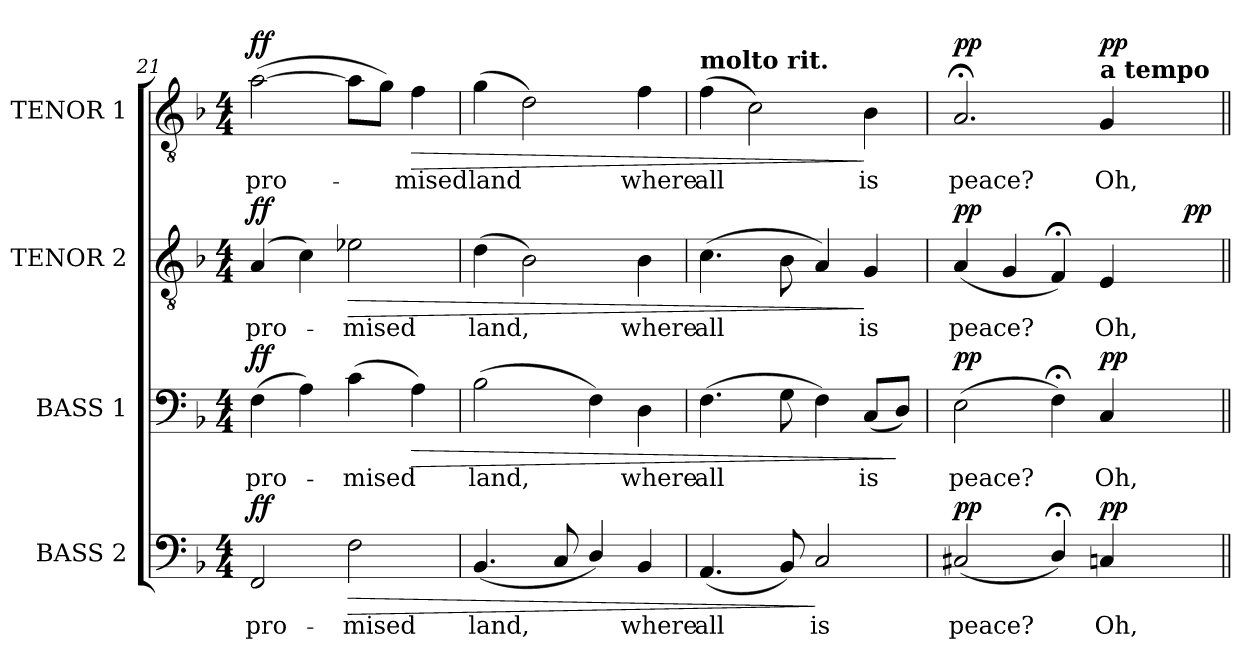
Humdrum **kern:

**kern	**text	**dynam	**kern	**text	**dynam	**kern	**text	**dynam	**kern	**text	**dynam
*part4	*part4	*part4	*part3	*part3	*part3	*part2	*part2	*part2	*part1	*part1	*part1
*staff4	*staff4	*staff4	*staff3	*staff3	*staff3	*staff2	*staff2	*staff2	*staff1	*staff1	*staff1
*I"BASS 2	*	*	*I"BASS 1	*	*	*I"TENOR 2	*	*	*I"TENOR 1	*	*
*I'B. 2	*	*	*I'B. 1	*	*	*I'T. 2	*	*	*I'T. 1	*	*
*clefF4	*	*	*clefF4	*	*	*clefGv2	*	*	*clefGv2	*	*
*	*	*	*	*	*	*ITrd7c12	*	*	*ITrd7c12	*	*
*k[b-]	*	*	*k[b-]	*	*	*k[b-]	*	*	*k[b-]	*	*
*F:	*	*	*F:	*	*	*F:	*	*	*F:	*	*
*M4/4	*	*	*M4/4	*	*	*M4/4	*	*	*M4/4	*	*
=21	=21	=21	=21	=21	=21	=21	=21	=21	=21	=21	=21
!	!LO:LY:b:color=#000000	!	!	!	!	!	!	!	!	!	!
!	!	!	!	!LO:LY:b:color=#000000	!	!	!	!	!	!	!
!	!	!	!	!	!	!	!LO:LY:b:color=#000000	!	!	!	!
!	!	!	!	!	!	!	!	!	!	!LO:LY:b:color=#000000	!
2FFi/	pro-	ff	(4Fi\	pro-	ff	(4AAi/	pro-	ff	([2Ai\	pro-	ff
.	.	.	4Ai\)	.	.	4Ci\)	.	.	.	.	.
!	!LO:LY:b:color=#000000	!LO:HP:b	!	!	!	!	!	!	!	!	!
!	!	!	!	!LO:LY:b:color=#000000	!	!	!	!	!	!	!
!	!	!	!	!	!	!	!LO:LY:b:color=#000000	!LO:HP:b	!	!	!
2Fi\	-mised	>	(4ci\	-mised	.	2E-Xi\	-mised	>	8Ai\L]	.	.
.	.	.	.	.	.	.	.	.	8Gi\J)	.	.
!	!	!	!	!	!LO:HP:b	!	!	!	!	!	!
!	!	!	!	!	!	!	!	!	!	!LO:LY:b:color=#000000	!LO:HP:b
.	.	.	4Ai\)	.	>	.	.	.	4Fi\	-mised	>
=22	=22	=22	=22	=22	=22	=22	=22	=22	=22	=22	=22
!	!LO:LY:b:color=#000000	!	!	!	!	!	!	!	!	!	!
!	!	!	!	!LO:LY:b:color=#000000	!	!	!	!	!	!	!
!	!	!	!	!	!	!	!LO:LY:b:color=#000000	!	!	!	!
!	!	!	!	!	!	!	!	!	!	!LO:LY:b:color=#000000	!
(4.BB-i/	land,	.	(2B-i\	land,	.	(4Di\	land,	.	(4Gi\	land	.
.	.	.	.	.	.	2BB-i\)	.	.	2Di\)	.	.
8Ci/	.	.	.	.	.	.	.	.	.	.	.
4Di/)	.	.	4Fi\)	.	.	.	.	.	.	.	.
!	!LO:LY:b:color=#000000	!	!	!	!	!	!	!	!	!	!
!	!	!	!	!LO:LY:b:color=#000000	!	!	!	!	!	!	!
!	!	!	!	!	!	!	!LO:LY:b:color=#000000	!	!	!	!
!	!	!	!	!	!	!	!	!	!	!LO:LY:b:color=#000000	!
4BB-i/	where	.	4Di\	where	.	4BB-i\	where	.	4Fi\	where	.
!!LO:LB:g=z
=23	=23	=23	=23	=23	=23	=23	=23	=23	=23	=23	=23
!	!LO:LY:b:color=#000000	!	!	!	!	!	!	!	!	!	!
!	!	!	!	!LO:LY:b:color=#000000	!	!	!	!	!	!	!
!	!	!	!	!	!	!	!LO:LY:b:color=#000000	!	!	!	!
!	!	!	!	!	!	!	!	!	!LO:TX:a:B:t=molto rit.	!	!
!	!	!	!	!	!	!	!	!	!	!LO:LY:b:color=#000000	!
(4.AAi/	all	.	(4.Fi\	all	.	(4.Ci\	all	.	(4Fi\	all	.
.	.	.	.	.	.	.	.	.	2Ci\)	.	.
8BB-i/)	.	.	8Gi\	.	.	8BB-i\	.	.	.	.	.
!	!LO:LY:b:color=#000000	!	!	!	!	!	!	!	!	!	!
2Ci/	is	]	4Fi\)	.	.	4AAi/)	.	.	.	.	.
!	!	!	!	!LO:LY:b:color=#000000	!	!	!	!	!	!	!
!	!	!	!	!	!	!	!LO:LY:b:color=#000000	!	!	!	!
!	!	!	!	!	!	!	!	!	!	!LO:LY:b:color=#000000	!
.	.	.	(8Ci/L	is	.	4GGi/	is	]	4BB-i\	is	]
.	.	.	8Di/J)	.	]	.	.	.	.	.	.
=24	=24	=24	=24	=24	=24	=24	=24	=24	=24	=24	=24
!	!LO:LY:b:color=#000000	!	!	!	!	!	!	!	!	!	!
!	!	!	!	!LO:LY:b:color=#000000	!	!	!	!	!	!	!
!	!	!	!	!	!	!	!LO:LY:b:color=#000000	!	!	!	!
!	!	!	!	!	!	!	!	!	!	!LO:LY:b:color=#000000	!
*	*	*	*	*	*	*^	*	*	*	*	*
(2C#Xi/	peace?	pp	(2Ei\	peace?	pp	(4AAi/	2ryy	peace?	pp	2.AA;Zi/	peace?	pp
.	.	.	.	.	.	4GGi/	.	.	.	.	.	.
4D;i/)	.	.	4F;i\)	.	.	4FF;i/)	4ryy	.	.	.	.	.
!	!LO:LY:b:color=#000000	!	!	!	!	!	!	!	!	!	!	!
!	!	!	!	!LO:LY:b:color=#000000	!	!	!	!	!	!	!	!
!	!	!	!	!	!	!	!	!LO:LY:b:color=#000000	!	!	!	!
!	!	!	!	!	!	!	!	!	!	!LO:TX:a:B:t=a tempo	!	!
!	!	!	!	!	!	!	!	!	!	!	!LO:LY:b:color=#000000	!
4Cni/	Oh,	pp	4Ci/	Oh,	pp	4EEi/	8ryy	Oh,	.	4GGi/	Oh,	pp
.	.	.	.	.	.	.	16ryy	.	.	.	.	.
.	.	.	.	.	.	.	32ryy	.	.	.	.	.
.	.	.	.	.	.	.	64ryy	.	.	.	.	.
.	.	.	.	.	.	.	128...ryy	.	.	.	.	.
.	.	.	.	.	.	.	1024ryy	.	pp	.	.	.
*	*	*	*	*	*	*v	*v	*	*	*	*	*
=||	=||	=||	=||	=||	=||	=||	=||	=||	=||	=||	=||
*-	*-	*-	*-	*-	*-	*-	*-	*-	*-	*-	*-
